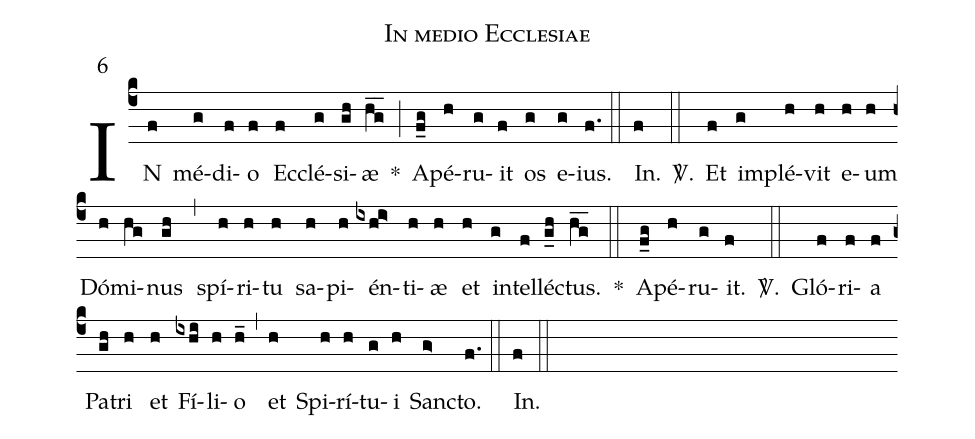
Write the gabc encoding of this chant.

name: In medio Ecclesiae;
mode: 6;
%%
(c4)
IN(f) mé(g)di(f)o(f) Ec(f)clé(g)si(gh)æ(hg__) *(;)
A(f_g)pé(h)ru(g)it(f) os(g) e(g)ius.(f.) (::)
In.(f) <sp>V/</sp>.(::)
Et(f) im(g)plé(h)vit(h) e(h)um(h) Dó(h)mi(hg)nus(gh) (,)
spí(h)ri(h)tu(h) sa(h)pi(h)én(ixh!i>)ti(h)æ(h) et(h) in(g)tel(f)léc(g_h)tus.(hg__) *(::)
A(f_g)pé(h)ru(g)it.(f) <sp>V/</sp>.(::)
Gló(f)ri(f)a(f) Pa(gh)tri(h) et(h) Fí(ixhi)li(h)o(h_) (,)
et(h) Spi(h)rí(h)tu(g)i(h) Sanc(g>)to.(f.) (::)
In.(f) (::)
